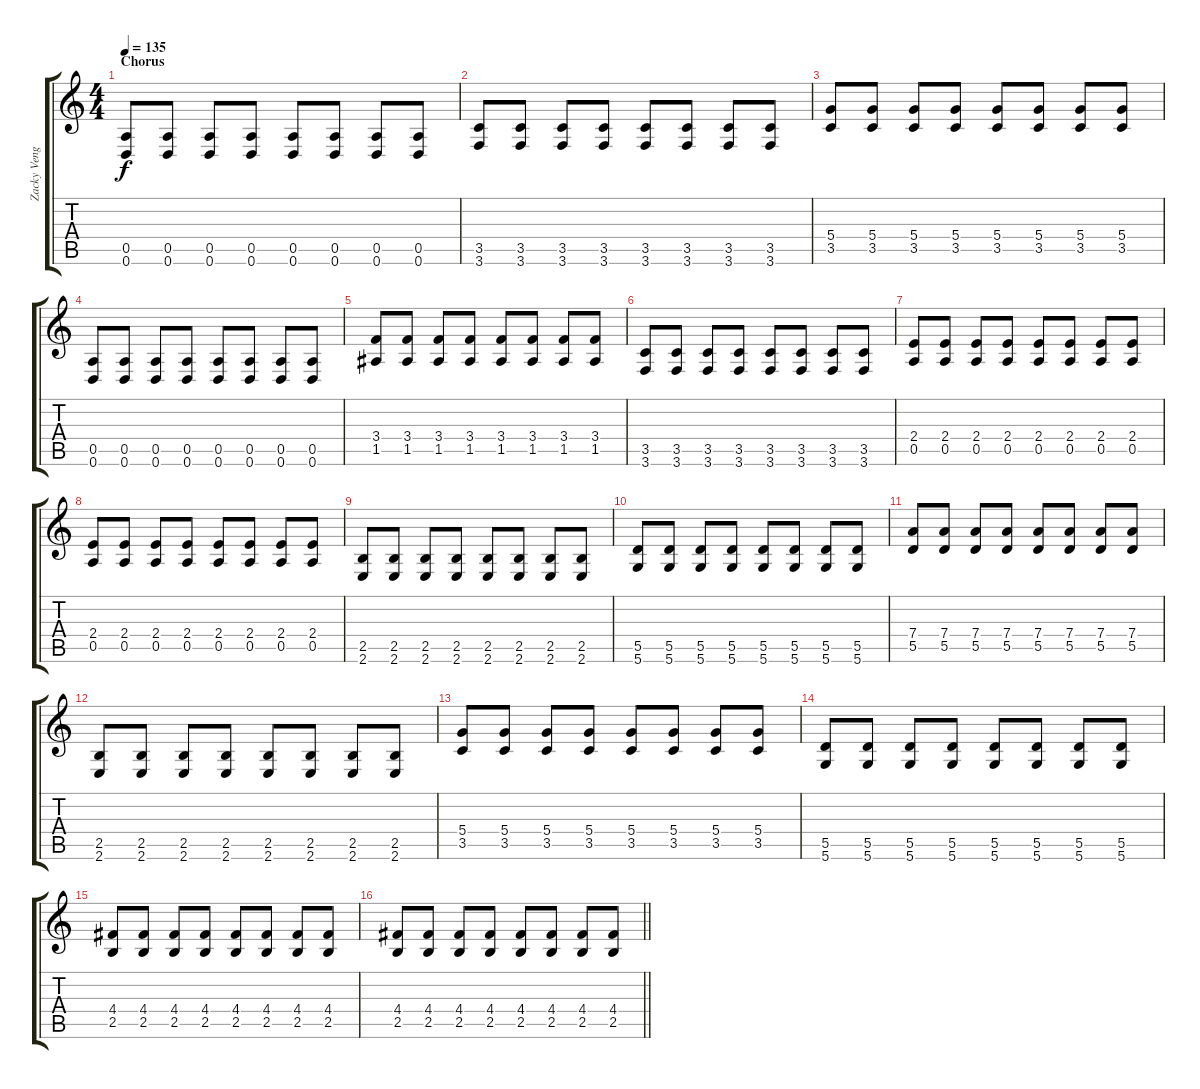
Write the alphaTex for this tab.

\track ("Zacky Vengeance" "Zacky Veng") {instrument distortionguitar}
\staff {score tabs}
\tuning (E4 B3 G3 D3 A2 D2) {hide}
\ts (4 4)
\section ("" "Chorus")
\tempo 135
\clef g2
\ks c
(0.5 0.6).8{dy f} (0.5 0.6).8 (0.5 0.6).8 (0.5 0.6).8 (0.5 0.6).8 (0.5 0.6).8 (0.5 0.6).8 (0.5 0.6).8 |
(3.5 3.6).8 (3.5 3.6).8 (3.5 3.6).8 (3.5 3.6).8 (3.5 3.6).8 (3.5 3.6).8 (3.5 3.6).8 (3.5 3.6).8 |
(5.4 3.5).8 (5.4 3.5).8 (5.4 3.5).8 (5.4 3.5).8 (5.4 3.5).8 (5.4 3.5).8 (5.4 3.5).8 (5.4 3.5).8 |
(0.5 0.6).8 (0.5 0.6).8 (0.5 0.6).8 (0.5 0.6).8 (0.5 0.6).8 (0.5 0.6).8 (0.5 0.6).8 (0.5 0.6).8 |
(3.4 1.5).8 (3.4 1.5).8 (3.4 1.5).8 (3.4 1.5).8 (3.4 1.5).8 (3.4 1.5).8 (3.4 1.5).8 (3.4 1.5).8 |
(3.5 3.6).8 (3.5 3.6).8 (3.5 3.6).8 (3.5 3.6).8 (3.5 3.6).8 (3.5 3.6).8 (3.5 3.6).8 (3.5 3.6).8 |
(2.4 0.5).8 (2.4 0.5).8 (2.4 0.5).8 (2.4 0.5).8 (2.4 0.5).8 (2.4 0.5).8 (2.4 0.5).8 (2.4 0.5).8 |
(2.4 0.5).8 (2.4 0.5).8 (2.4 0.5).8 (2.4 0.5).8 (2.4 0.5).8 (2.4 0.5).8 (2.4 0.5).8 (2.4 0.5).8 |
(2.5 2.6).8 (2.5 2.6).8 (2.5 2.6).8 (2.5 2.6).8 (2.5 2.6).8 (2.5 2.6).8 (2.5 2.6).8 (2.5 2.6).8 |
(5.5 5.6).8 (5.5 5.6).8 (5.5 5.6).8 (5.5 5.6).8 (5.5 5.6).8 (5.5 5.6).8 (5.5 5.6).8 (5.5 5.6).8 |
(7.4 5.5).8 (7.4 5.5).8 (7.4 5.5).8 (7.4 5.5).8 (7.4 5.5).8 (7.4 5.5).8 (7.4 5.5).8 (7.4 5.5).8 |
(2.5 2.6).8 (2.5 2.6).8 (2.5 2.6).8 (2.5 2.6).8 (2.5 2.6).8 (2.5 2.6).8 (2.5 2.6).8 (2.5 2.6).8 |
(5.4 3.5).8 (5.4 3.5).8 (5.4 3.5).8 (5.4 3.5).8 (5.4 3.5).8 (5.4 3.5).8 (5.4 3.5).8 (5.4 3.5).8 |
(5.5 5.6).8 (5.5 5.6).8 (5.5 5.6).8 (5.5 5.6).8 (5.5 5.6).8 (5.5 5.6).8 (5.5 5.6).8 (5.5 5.6).8 |
(4.4 2.5).8 (4.4 2.5).8 (4.4 2.5).8 (4.4 2.5).8 (4.4 2.5).8 (4.4 2.5).8 (4.4 2.5).8 (4.4 2.5).8 |
\barLineRight lightlight
(4.4 2.5).8 (4.4 2.5).8 (4.4 2.5).8 (4.4 2.5).8 (4.4 2.5).8 (4.4 2.5).8 (4.4 2.5).8 (4.4 2.5).8
